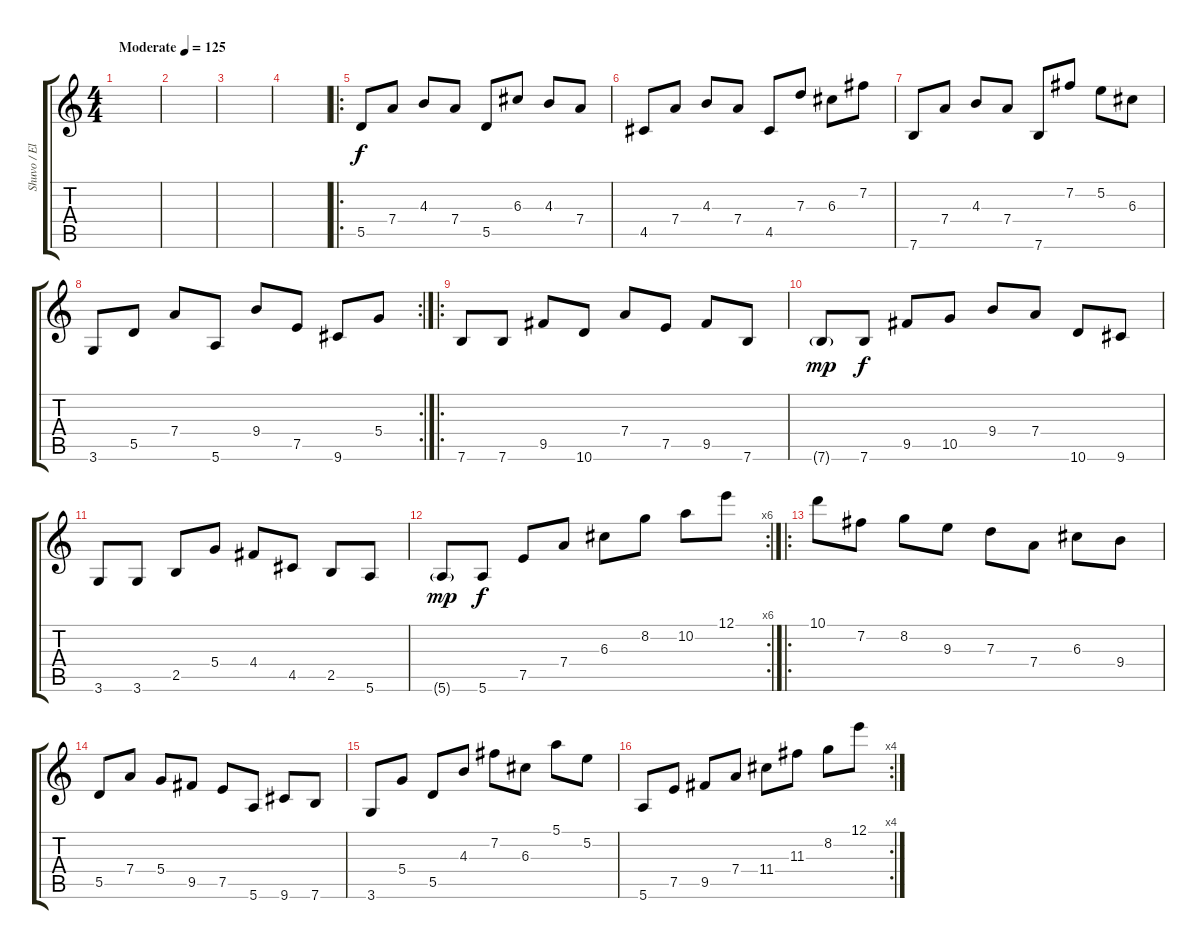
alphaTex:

\track ("Shuvo / Electric Guitar" "Shuvo / El") {instrument electricguitarmuted}
\staff {score tabs}
\tuning (E4 B3 G3 D3 A2 E2) {hide}
\ts (4 4)
\tempo (125 "Moderate")
\clef g2
\ks c
|
|
|
|
\ro
5.5.8 7.4.8 4.3.8 7.4.8 5.5.8 6.3.8 4.3.8 7.4.8 |
4.5.8 7.4.8 4.3.8 7.4.8 4.5.8 7.3.8 6.3.8 7.2.8 |
7.6.8 7.4.8 4.3.8 7.4.8 7.6.8 7.2.8 5.2.8 6.3.8 |
\rc 2
3.6.8 5.5.8 7.4.8 5.6.8 9.4.8 7.5.8 9.6.8 5.4.8 |
\ro
7.6.8 7.6.8 9.5.8 10.6.8 7.4.8 7.5.8 9.5.8 7.6.8 |
7.6{g}.8{dy mp} 7.6.8{dy f} 9.5.8 10.5.8 9.4.8 7.4.8 10.6.8 9.6.8 |
3.6.8 3.6.8 2.5.8 5.4.8 4.4.8 4.5.8 2.5.8 5.6.8 |
\rc 6
5.6{g}.8{dy mp} 5.6.8{dy f} 7.5.8 7.4.8 6.3.8 8.2.8 10.2.8 12.1.8 |
\ro
10.1.8 7.2.8 8.2.8 9.3.8 7.3.8 7.4.8 6.3.8 9.4.8 |
5.5.8 7.4.8 5.4.8 9.5.8 7.5.8 5.6.8 9.6.8 7.6.8 |
3.6.8 5.4.8 5.5.8 4.3.8 7.2.8 6.3.8 5.1.8 5.2.8 |
\rc 4
5.6.8 7.5.8 9.5.8 7.4.8 11.4.8 11.3.8 8.2.8 12.1.8
